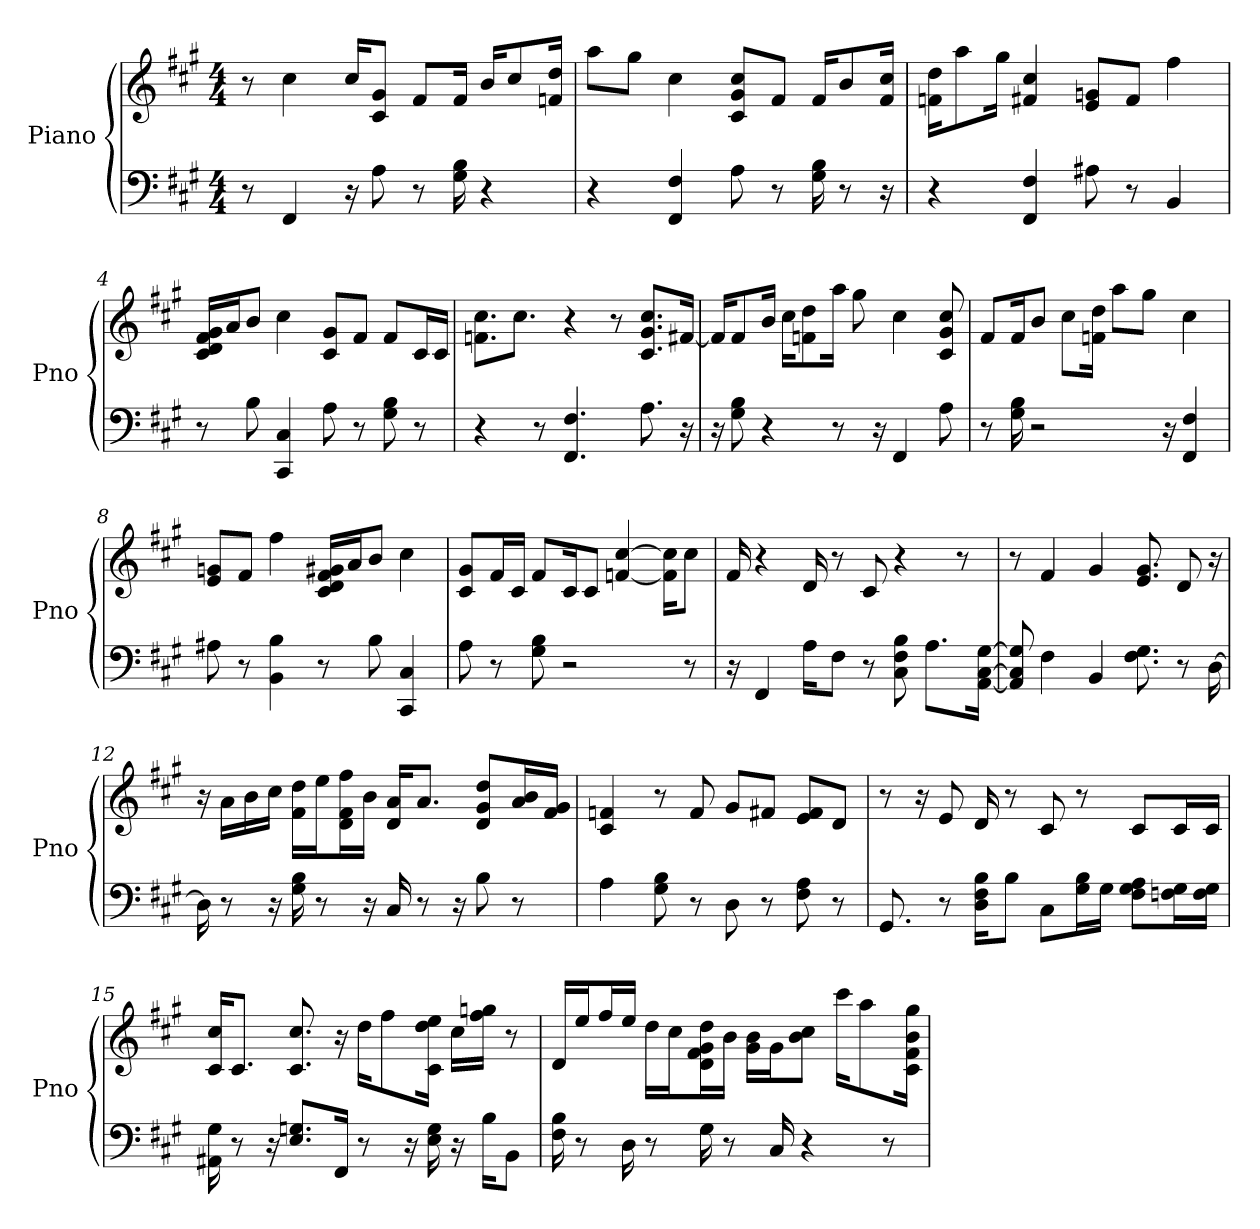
**kern	**kern
*part1	*part1
*staff2	*staff1
*I"Piano	*
*I'Pno	*
*clefF4	*clefG2
*k[f#c#g#]	*k[f#c#g#]
*A:	*A:
*M4/4	*M4/4
*MM71	*MM71
=1	=1
8r	8r
4FF#	4cc#
16r	16cc#/KL
8A	8g#/ 8c#/J
8r	8f#/L
16B 16G#	16f#/Jk
4r	16b/KL
.	8cc#/
.	16dd/ 16f/Jk
=2	=2
4r	8aa\L
.	8gg#\J
4FF# 4F#	4cc#
8A	8cc#/ 8g#/ 8c#/L
8r	8f#/J
16B 16G#	16f#/KL
8r	8b/
16r	16cc#/ 16f#/Jk
=3	=3
4r	16f\ 16dd\KL
.	8aa\
.	16gg#\Jk
4FF# 4F#	4cc# 4f#
8A#	8g/ 8e/L
8r	8f#/J
4BB	4ff#
=4	=4
8r	16g#/ 16d/ 16f#/ 16c#/LL
.	16a/J
8B	8b/J
4CC# 4C#	4cc#
8A	8g#/ 8c#/L
8r	8f#/J
8G# 8B	8f#/L
8r	16c#/L
.	16c#/JJ
=5	=5
4r	8.cc#\ 8.f\L
.	8.cc#\J
8r	.
4.FF# 4.F#	4r
.	8r
8.A	8.g#/ 8.cc#/ 8.c#/L
16r	[16f#/Jk
=6	=6
16r	16f#/KL]
8G# 8B	8f#/
4r	16b/Jk
.	16cc#\KL
.	8dd\ 8f\
8r	16aa\Jk
.	8gg#
16r	.
4FF#	4cc#
8A	8cc# 8c# 8g#
=7	=7
8r	8f#/L
16G# 16B	16f#/K
2r	8b/J
.	8cc#\L
.	16f\ 16dd\Jk
.	8aa\L
.	8gg#\J
16r	.
4F# 4FF#	4cc#
=8	=8
8A#	8e/ 8g/L
8r	8f#/J
4B 4BB	4ff#
8r	16f#/ 16g#/ 16d/ 16c#/LL
.	16a/J
8B	8b/J
4CC# 4C#	4cc#
=9	=9
8A	8g#/ 8c#/L
8r	16f#/L
.	16c#/JJ
8G# 8B	8f#/L
2r	16c#/K
.	8c#/J
.	[4cc# [4f
.	16cc#]\ 16f]\KL
8r	8cc#\J
=10	=10
16r	16f#
4FF#	4r
16A\KL	16d
8F#\J	8r
8r	8c#
8B 8C# 8F#	4r
8.A\L	.
.	8r
[16AA\ [16C#\ [16G#\Jk	.
=11	=11
8AA] 8C#] 8G#]	8r
4F#	4f#
4BB	4g#
8.G# 8.F#	8.e 8.g#
8r	8d
[16D	16r
=12	=12
16D]	16r
8r	16a\LL
.	16b\
16r	16cc#\JJ
16B 16G#	16dd\ 16f#\LL
8r	16ee\J
.	16ff#\ 16f#\ 16d\L
16r	16b\JJ
16C#	16a/ 16d/KL
8r	8.a/J
16r	.
8B	8g#/ 8dd/ 8d/L
8r	16b/ 16a/L
.	16g#/ 16f#/JJ
=13	=13
4A	4f 4c#
8G# 8B	8r
8r	8f
8D	8g#/L
8r	8f#/J
8F# 8A	8e/ 8f#/L
8r	8d/J
=14	=14
8.GG#	8r
.	16r
8r	8e
16D\ 16B\ 16F#\KL	16d
8B\J	8r
8C#\L	8c#
16G#\ 16B\L	8r
16G#\JJ	.
8G#\ 8F#\ 8A\L	8c#/L
16F\ 16G#\L	16c#/L
16F\ 16G#\JJ	16c#/JJ
=15	=15
16G# 16AA#	16cc#/ 16c#/KL
8r	8.c#/J
16r	.
8.G/ 8.E/L	8.cc# 8.c#
16FF#/Jk	16r
8r	16dd\KL
.	8ff#\
16r	.
16E 16G	16c#\ 16ee\ 16dd\Jk
16r	16cc#\LL
16B\KL	16gg\ 16ff#\JJ
8BB\J	8r
=16	=16
16B 16F#	16d/LL
8r	16ee/J
.	16ff#/L
16D	16ee/JJ
8r	16dd\LL
.	16cc#\J
16G#	16dd\ 16g#\ 16f#\ 16d\L
8r	16b\JJ
.	16b\ 16g#\LL
16C#	16g#\J
4r	8cc#\ 8b\J
.	16ccc#\KL
.	8aa\
8r	.
.	16gg#\ 16c#\ 16b\ 16f#\Jk
=	=
*-	*-
